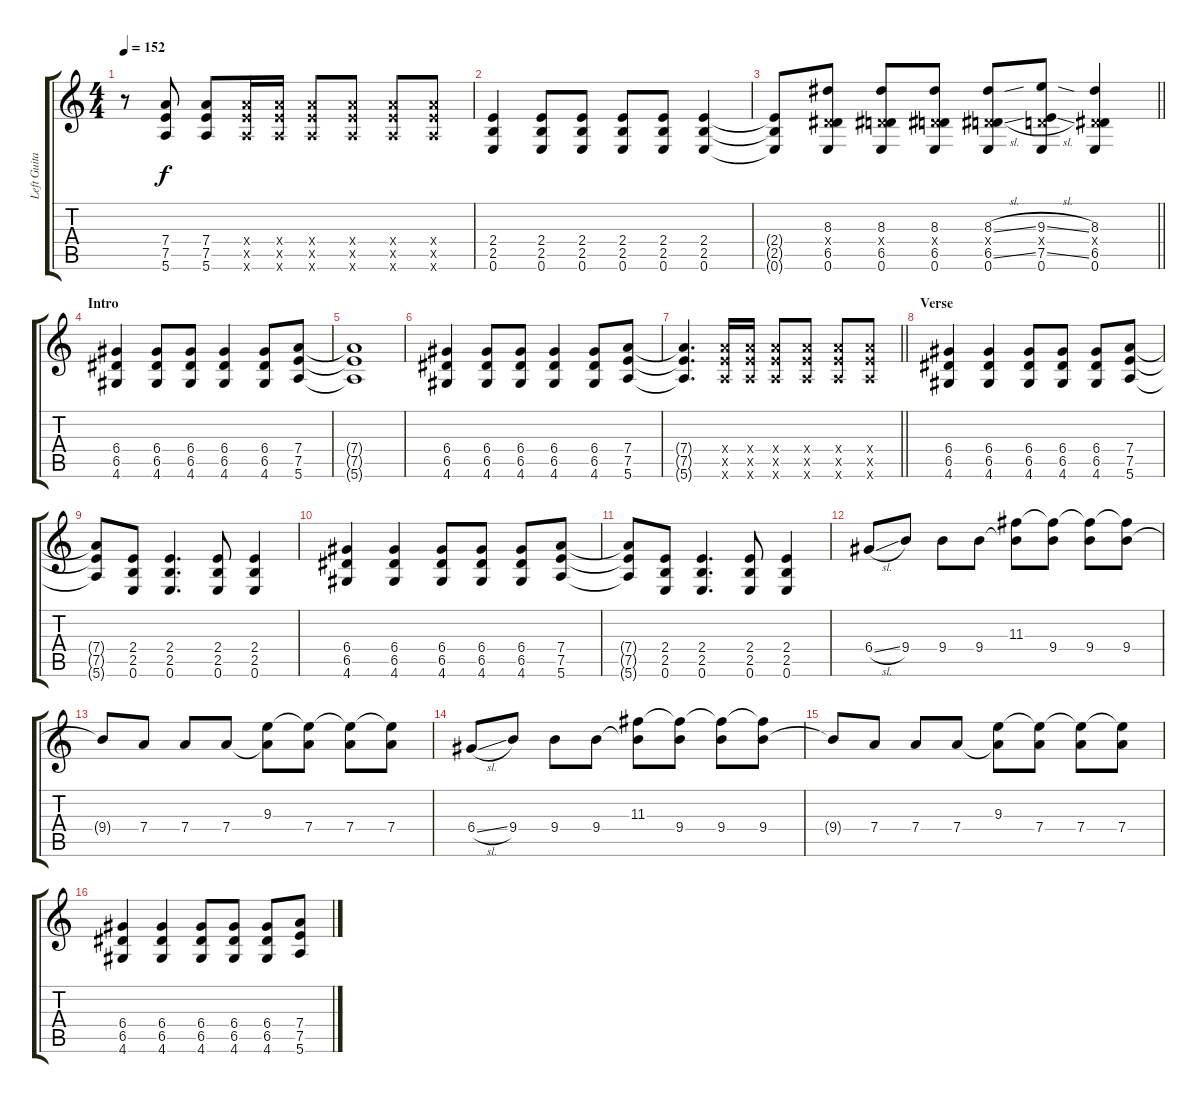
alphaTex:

\track ("Left Guitar" "Left Guita") {instrument overdrivenguitar}
\staff {score tabs}
\tuning (E4 B3 G3 D3 A2 E2) {hide}
\ts (4 4)
\tempo 152
\clef g2
\ks c
r.8{dy f} (7.4 7.5 5.6).8 (7.4 7.5 5.6).8 (7.4{x} 7.5{x} 5.6{x}).16 (7.4{x} 7.5{x} 5.6{x}).16 (7.4{x} 7.5{x} 5.6{x}).8 (7.4{x} 7.5{x} 5.6{x}).8 (7.4{x} 7.5{x} 5.6{x}).8 (7.4{x} 7.5{x} 5.6{x}).8 |
(2.4 2.5 0.6).4 (2.4 2.5 0.6).8 (2.4 2.5 0.6).8 (2.4 2.5 0.6).8 (2.4 2.5 0.6).8 (2.4 2.5 0.6).4 |
\barLineRight lightlight
(2.4{t} 2.5{t} 0.6{t}).8 (8.3 0.4{x} 6.5 0.6).8 (8.3 0.4{x} 6.5 0.6).8 (8.3 0.4{x} 6.5 0.6).8 (8.3{sl} 0.4{x} 6.5{sl} 0.6).8 (9.3{sl} 0.4{x} 7.5{sl} 0.6).8 (8.3 0.4{x} 6.5 0.6).4 |
\section ("" "Intro")
(6.4 6.5 4.6).4 (6.4 6.5 4.6).8 (6.4 6.5 4.6).8 (6.4 6.5 4.6).4 (6.4 6.5 4.6).8 (7.4 7.5 5.6).8 |
(7.4{t} 7.5{t} 5.6{t}).1 |
(6.4 6.5 4.6).4 (6.4 6.5 4.6).8 (6.4 6.5 4.6).8 (6.4 6.5 4.6).4 (6.4 6.5 4.6).8 (7.4 7.5 5.6).8 |
\barLineRight lightlight
(7.4{t} 7.5{t} 5.6{t}).4{d} (7.4{x} 7.5{x} 5.6{x}).16 (7.4{x} 7.5{x} 5.6{x}).16 (7.4{x} 7.5{x} 5.6{x}).8 (7.4{x} 7.5{x} 5.6{x}).8 (7.4{x} 7.5{x} 5.6{x}).8 (7.4{x} 7.5{x} 5.6{x}).8 |
\section ("" "Verse")
(6.4 6.5 4.6).4 (6.4 6.5 4.6).4 (6.4 6.5 4.6).8 (6.4 6.5 4.6).8 (6.4 6.5 4.6).8 (7.4 7.5 5.6).8 |
(7.4{t} 7.5{t} 5.6{t}).8 (2.4 2.5 0.6).8 (2.4 2.5 0.6).4{d} (2.4 2.5 0.6).8 (2.4 2.5 0.6).4 |
(6.4 6.5 4.6).4 (6.4 6.5 4.6).4 (6.4 6.5 4.6).8 (6.4 6.5 4.6).8 (6.4 6.5 4.6).8 (7.4 7.5 5.6).8 |
(7.4{t} 7.5{t} 5.6{t}).8 (2.4 2.5 0.6).8 (2.4 2.5 0.6).4{d} (2.4 2.5 0.6).8 (2.4 2.5 0.6).4 |
6.4{sl}.8 9.4.8 9.4.8 9.4.8 (11.3 9.4{t}).8 (11.3{t} 9.4).8 (11.3{t} 9.4).8 (11.3{t} 9.4).8 |
9.4{t}.8 7.4.8 7.4.8 7.4.8 (9.3 7.4{t}).8 (9.3{t} 7.4).8 (9.3{t} 7.4).8 (9.3{t} 7.4).8 |
6.4{sl}.8 9.4.8 9.4.8 9.4.8 (11.3 9.4{t}).8 (11.3{t} 9.4).8 (11.3{t} 9.4).8 (11.3{t} 9.4).8 |
9.4{t}.8 7.4.8 7.4.8 7.4.8 (9.3 7.4{t}).8 (9.3{t} 7.4).8 (9.3{t} 7.4).8 (9.3{t} 7.4).8 |
(6.4 6.5 4.6).4 (6.4 6.5 4.6).4 (6.4 6.5 4.6).8 (6.4 6.5 4.6).8 (6.4 6.5 4.6).8 (7.4 7.5 5.6).8
